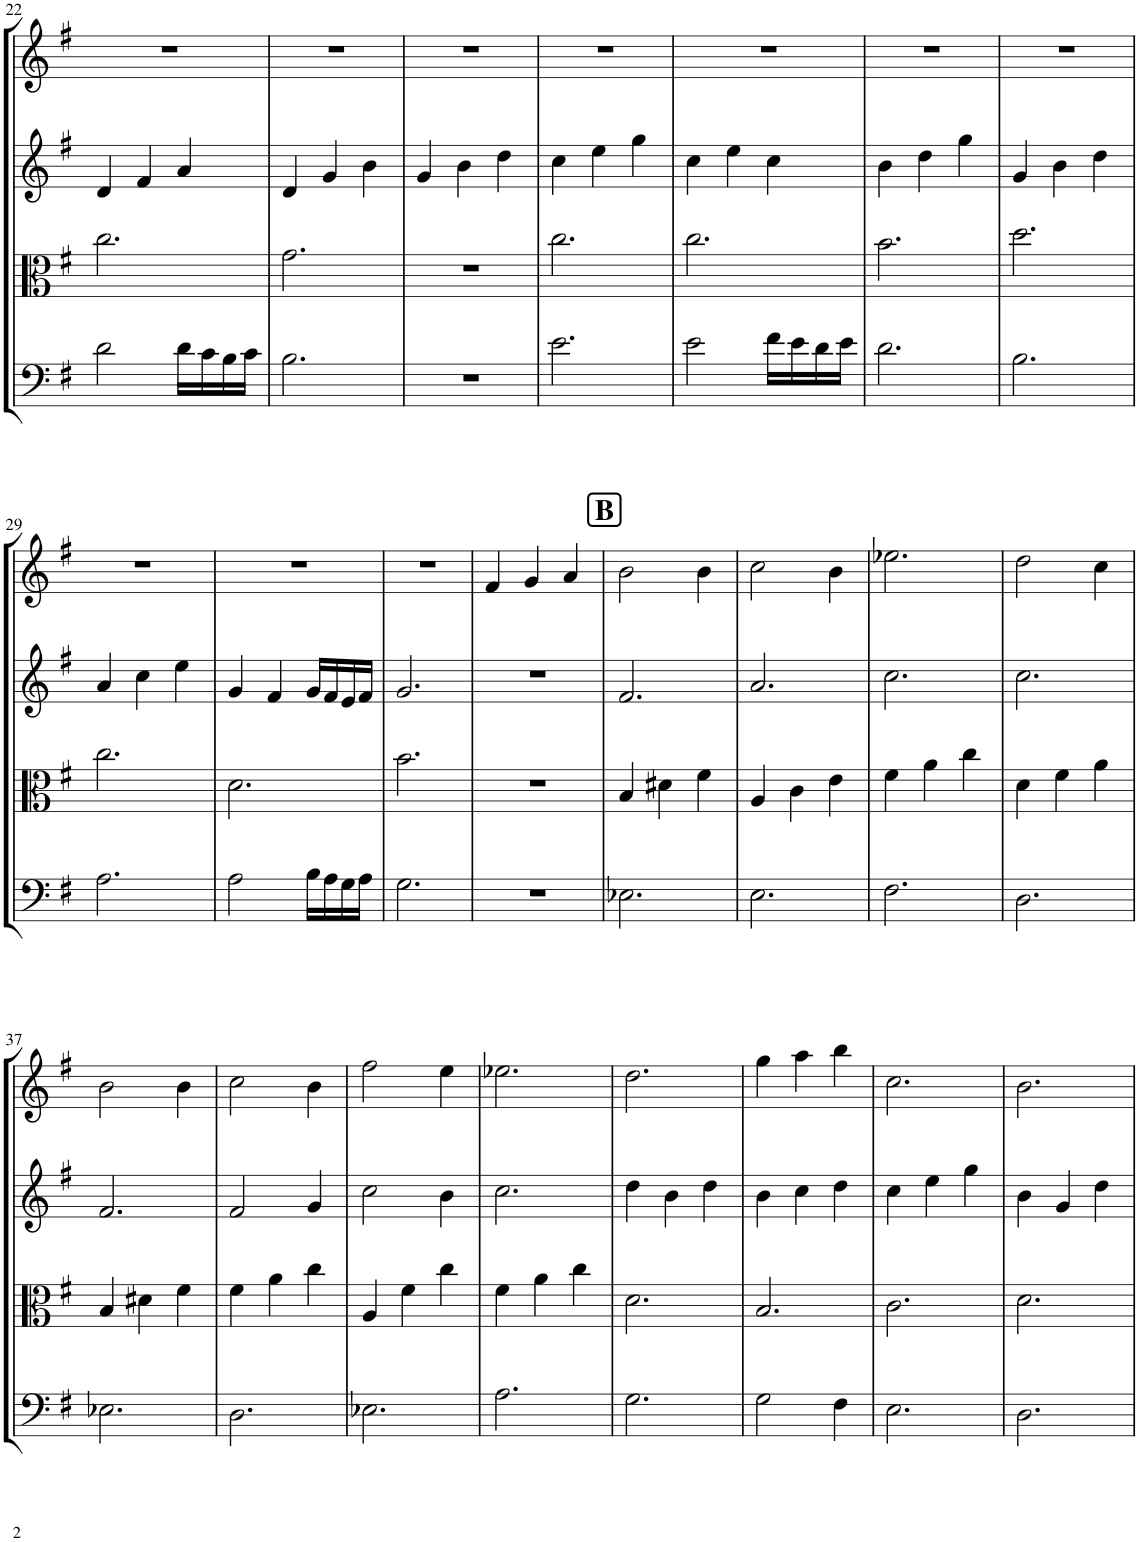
**kern	**kern	**kern	**kern
*part4	*part3	*part2	*part1
*staff4	*staff3	*staff2	*staff1
*I"Violoncello	*I"Viola	*I"Violin II	*I"Violin I
*I'Vc	*I'Vla	*I'Vln	*I'Vln
!!LO:PB:g=z
*clefF4	*clefC3	*clefG2	*clefG2
*k[f#]	*k[f#]	*k[f#]	*k[f#]
*M3/4	*M3/4	*M3/4	*M3/4
=22	=22	=22	=22
2d\	2.cc\	4d/	2.r
.	.	4f#/	.
16d\LL	.	4a/	.
16c\	.	.	.
16B\	.	.	.
16c\JJ	.	.	.
=23	=23	=23	=23
2.B\	2.g\	4d/	2.r
.	.	4g/	.
.	.	4b\	.
=24	=24	=24	=24
2.r	2.r	4g/	2.r
.	.	4b\	.
.	.	4dd\	.
=25	=25	=25	=25
2.e\	2.cc\	4cc\	2.r
.	.	4ee\	.
.	.	4gg\	.
=26	=26	=26	=26
2e\	2.cc\	4cc\	2.r
.	.	4ee\	.
16f#\LL	.	4cc\	.
16e\	.	.	.
16d\	.	.	.
16e\JJ	.	.	.
=27	=27	=27	=27
2.d\	2.b\	4b\	2.r
.	.	4dd\	.
.	.	4gg\	.
=28	=28	=28	=28
2.B\	2.dd\	4g/	2.r
.	.	4b\	.
.	.	4dd\	.
!!LO:LB:g=z
=29	=29	=29	=29
2.A\	2.cc\	4a/	2.r
.	.	4cc\	.
.	.	4ee\	.
=30	=30	=30	=30
2A\	2.d\	4g/	2.r
.	.	4f#/	.
16B\LL	.	16g/LL	.
16A\	.	16f#/	.
16G\	.	16e/	.
16A\JJ	.	16f#/JJ	.
=31	=31	=31	=31
2.G\	2.b\	2.g/	2.r
=32	=32	=32	=32
2.r	2.r	2.r	4f#/
.	.	.	4g/
.	.	.	4a/
!!LO:REH:place=s1:a:B:cj:fs=14:t=B
=33	=33	=33	=33
2.E-X\	4B/	2.f#/	2b\
.	4d#X\	.	.
.	4f#\	.	4b\
=34	=34	=34	=34
2.E\	4A/	2.a/	2cc\
.	4c\	.	.
.	4e\	.	4b\
=35	=35	=35	=35
2.F#\	4f#\	2.cc\	2.ee-X\
.	4a\	.	.
.	4cc\	.	.
=36	=36	=36	=36
2.D\	4d\	2.cc\	2dd\
.	4f#\	.	.
.	4a\	.	4cc\
!!LO:LB:g=z
=37	=37	=37	=37
2.E-X\	4B/	2.f#/	2b\
.	4d#X\	.	.
.	4f#\	.	4b\
=38	=38	=38	=38
2.D\	4f#\	2f#/	2cc\
.	4a\	.	.
.	4cc\	4g/	4b\
=39	=39	=39	=39
2.E-X\	4A/	2cc\	2ff#\
.	4f#\	.	.
.	4cc\	4b\	4ee\
=40	=40	=40	=40
2.A\	4f#\	2.cc\	2.ee-X\
.	4a\	.	.
.	4cc\	.	.
=41	=41	=41	=41
2.G\	2.d\	4dd\	2.dd\
.	.	4b\	.
.	.	4dd\	.
=42	=42	=42	=42
2G\	2.B/	4b\	4gg\
.	.	4cc\	4aa\
4F#\	.	4dd\	4bb\
=43	=43	=43	=43
2.E\	2.c\	4cc\	2.cc\
.	.	4ee\	.
.	.	4gg\	.
=44	=44	=44	=44
2.D\	2.d\	4b\	2.b\
.	.	4g/	.
.	.	4dd\	.
=	=	=	=
*-	*-	*-	*-
